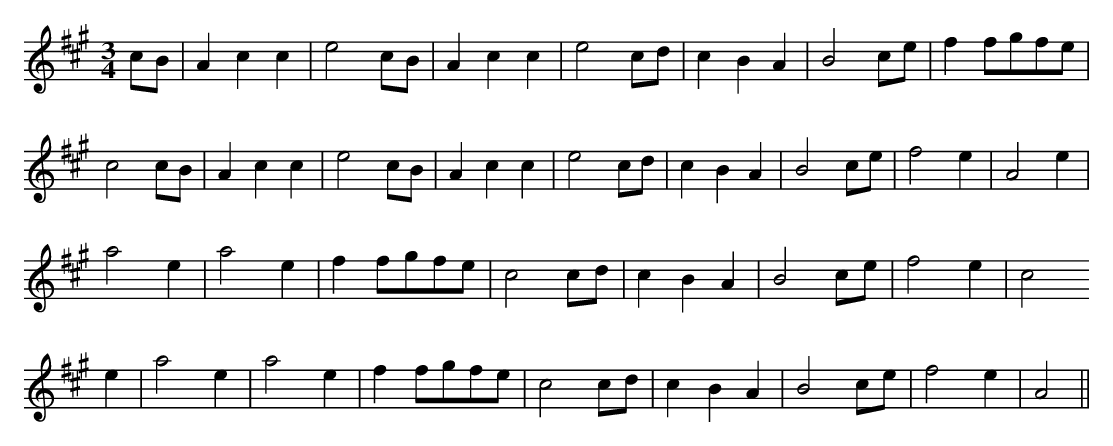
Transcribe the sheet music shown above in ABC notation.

X:1
M:3/4
K:A
cB|A2 c2 c2|e4 cB|A2 c2 c2|e4 cd|c2 B2 A2|B4 ce|f2 fgfe|
c4cB|A2 c2 c2|e4 cB|A2 c2 c2|e4 cd|c2 B2 A2|B4 ce|f4 e2|A4 e2|
a4 e2|a4 e2|f2 fgfe|c4 cd|c2 B2 A2|B4 ce|f4 e2|c4
e2|a4 e2|a4 e2|f2 fgfe|c4 cd|c2 B2 A2|B4 ce|f4 e2|A4||
